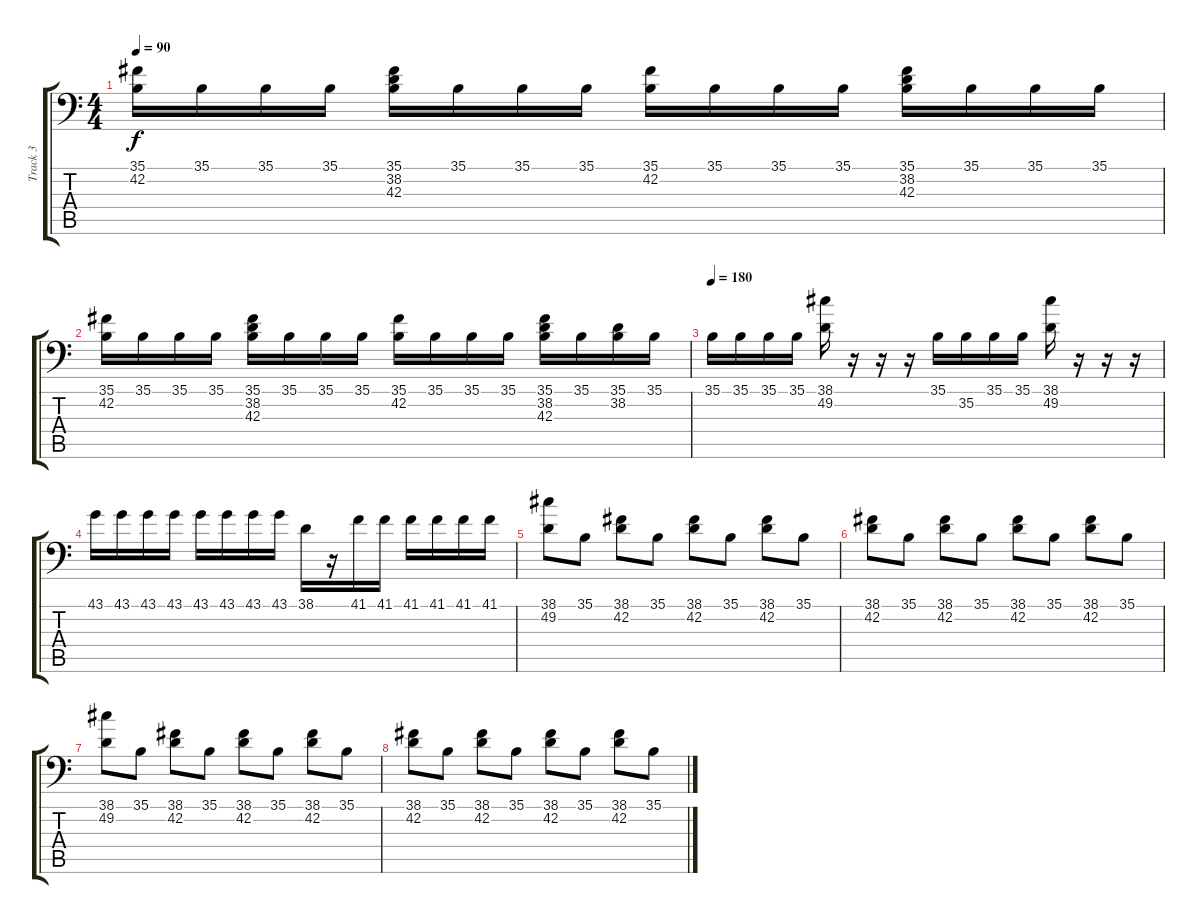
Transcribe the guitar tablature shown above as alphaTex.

\track ("Track 3" "Track 3") {instrument acousticgrandpiano}
\staff {score tabs}
\tuning (C-1 C-1 C-1 C-1 C-1 C-1) {hide}
\ts (4 4)
\tempo 90
\clef f4
\ks c
(35.1 42.2).16{dy f} 35.1.16 35.1.16 35.1.16 (35.1 38.2 42.3).16 35.1.16 35.1.16 35.1.16 (35.1 42.2).16 35.1.16 35.1.16 35.1.16 (35.1 38.2 42.3).16 35.1.16 35.1.16 35.1.16 |
(35.1 42.2).16 35.1.16 35.1.16 35.1.16 (35.1 38.2 42.3).16 35.1.16 35.1.16 35.1.16 (35.1 42.2).16 35.1.16 35.1.16 35.1.16 (35.1 38.2 42.3).16 35.1.16 (35.1 38.2).16 35.1.16 |
\tempo 180
35.1.16 35.1.16 35.1.16 35.1.16 (38.1 49.2).16 r.16 r.16 r.16 35.1.16 35.2.16 35.1.16 35.1.16 (38.1 49.2).16 r.16 r.16 r.16 |
43.1.16 43.1.16 43.1.16 43.1.16 43.1.16 43.1.16 43.1.16 43.1.16 38.1.16 r.16 41.1.16 41.1.16 41.1.16 41.1.16 41.1.16 41.1.16 |
(38.1 49.2).8 35.1.8 (38.1 42.2).8 35.1.8 (38.1 42.2).8 35.1.8 (38.1 42.2).8 35.1.8 |
(38.1 42.2).8 35.1.8 (38.1 42.2).8 35.1.8 (38.1 42.2).8 35.1.8 (38.1 42.2).8 35.1.8 |
(38.1 49.2).8 35.1.8 (38.1 42.2).8 35.1.8 (38.1 42.2).8 35.1.8 (38.1 42.2).8 35.1.8 |
(38.1 42.2).8 35.1.8 (38.1 42.2).8 35.1.8 (38.1 42.2).8 35.1.8 (38.1 42.2).8 35.1.8
